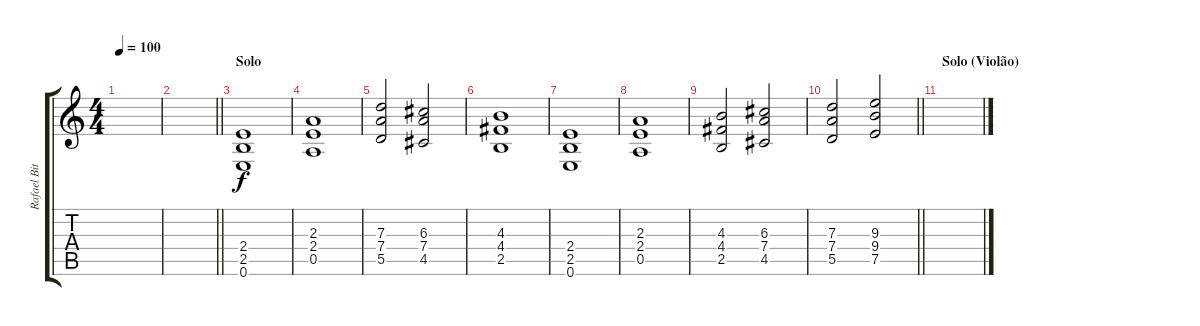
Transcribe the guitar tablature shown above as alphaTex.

\track ("Rafael Bittencourt" "Rafael Bit") {instrument electricguitarjazz}
\staff {score tabs}
\tuning (E4 B3 G3 D3 A2 E2) {hide}
\ts (4 4)
\tempo 100
\clef g2
\ks c
|
\barLineRight lightlight
|
\section ("" "Solo")
(2.4 2.5 0.6).1{volume 11 instrument overdrivenguitar} |
(2.3 2.4 0.5).1 |
(7.3 7.4 5.5).2 (6.3 7.4 4.5).2 |
(4.3 4.4 2.5).1 |
(2.4 2.5 0.6).1 |
(2.3 2.4 0.5).1 |
(4.3 4.4 2.5).2 (6.3 7.4 4.5).2 |
\barLineRight lightlight
(7.3 7.4 5.5).2 (9.3 9.4 7.5).2 |
\section ("" "Solo (Violão)")
